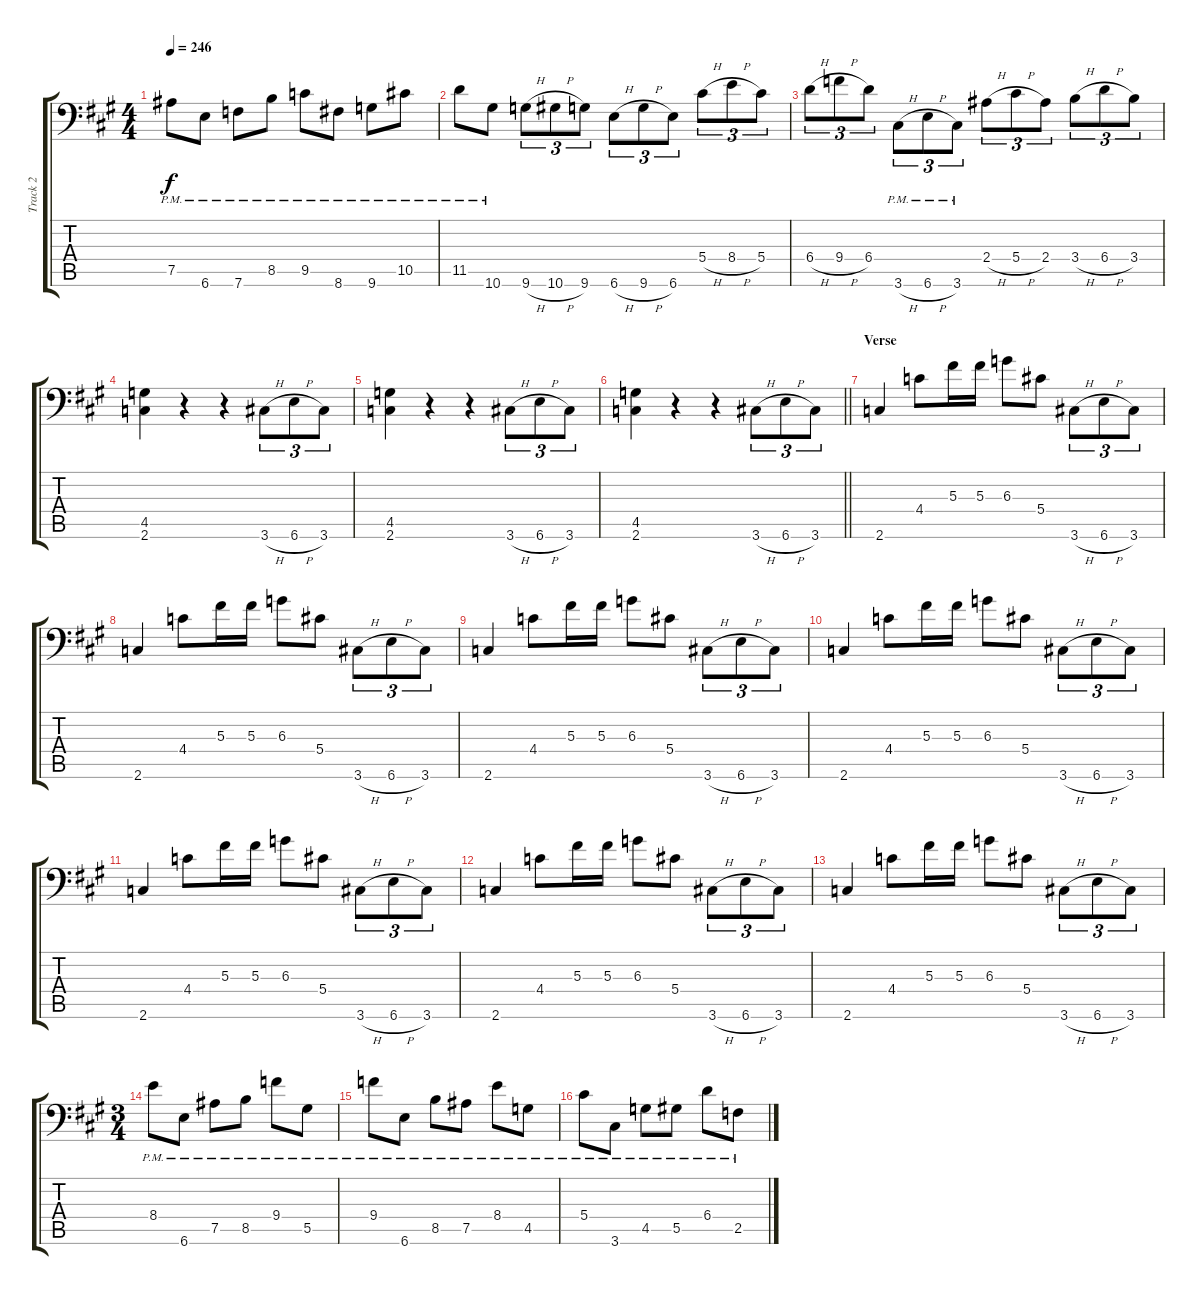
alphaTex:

\track ("Track 2" "Track 2") {instrument distortionguitar}
\staff {score tabs}
\tuning (Bb3 F3 Db3 Ab2 Eb2 Bb1) {hide}
\ts (4 4)
\tempo 246
\clef f4
\ks f#minor
7.5{pm}.8{dy f} 6.6{pm}.8 7.6{pm}.8 8.5{pm}.8 9.5{pm}.8 8.6{pm}.8 9.6{pm}.8 10.5{pm}.8 |
11.5{pm}.8 10.6{pm}.8 9.6{h}.8{tu (3 2)} 10.6{h}.8{tu (3 2)} 9.6.8{tu (3 2)} 6.6{h}.8{tu (3 2)} 9.6{h}.8{tu (3 2)} 6.6.8{tu (3 2)} 5.4{h}.8{tu (3 2)} 8.4{h}.8{tu (3 2)} 5.4.8{tu (3 2)} |
6.4{h}.8{tu (3 2)} 9.4{h}.8{tu (3 2)} 6.4.8{tu (3 2)} 3.6{h pm}.8{tu (3 2)} 6.6{h pm}.8{tu (3 2)} 3.6{pm}.8{tu (3 2)} 2.4{h}.8{tu (3 2)} 5.4{h}.8{tu (3 2)} 2.4.8{tu (3 2)} 3.4{h}.8{tu (3 2)} 6.4{h}.8{tu (3 2)} 3.4.8{tu (3 2)} |
(4.5 2.6).4 r.4 r.4 3.6{h}.8{tu (3 2)} 6.6{h}.8{tu (3 2)} 3.6.8{tu (3 2)} |
(4.5 2.6).4 r.4 r.4 3.6{h}.8{tu (3 2)} 6.6{h}.8{tu (3 2)} 3.6.8{tu (3 2)} |
\barLineRight lightlight
(4.5 2.6).4 r.4 r.4 3.6{h}.8{tu (3 2)} 6.6{h}.8{tu (3 2)} 3.6.8{tu (3 2)} |
\section ("" "Verse")
2.6.4 4.4.8 5.3.16 5.3.16 6.3.8 5.4.8 3.6{h}.8{tu (3 2)} 6.6{h}.8{tu (3 2)} 3.6.8{tu (3 2)} |
2.6.4 4.4.8 5.3.16 5.3.16 6.3.8 5.4.8 3.6{h}.8{tu (3 2)} 6.6{h}.8{tu (3 2)} 3.6.8{tu (3 2)} |
2.6.4 4.4.8 5.3.16 5.3.16 6.3.8 5.4.8 3.6{h}.8{tu (3 2)} 6.6{h}.8{tu (3 2)} 3.6.8{tu (3 2)} |
2.6.4 4.4.8 5.3.16 5.3.16 6.3.8 5.4.8 3.6{h}.8{tu (3 2)} 6.6{h}.8{tu (3 2)} 3.6.8{tu (3 2)} |
2.6.4 4.4.8 5.3.16 5.3.16 6.3.8 5.4.8 3.6{h}.8{tu (3 2)} 6.6{h}.8{tu (3 2)} 3.6.8{tu (3 2)} |
2.6.4 4.4.8 5.3.16 5.3.16 6.3.8 5.4.8 3.6{h}.8{tu (3 2)} 6.6{h}.8{tu (3 2)} 3.6.8{tu (3 2)} |
2.6.4 4.4.8 5.3.16 5.3.16 6.3.8 5.4.8 3.6{h}.8{tu (3 2)} 6.6{h}.8{tu (3 2)} 3.6.8{tu (3 2)} |
\ts (3 4)
8.4{pm}.8 6.6{pm}.8 7.5{pm}.8 8.5{pm}.8 9.4{pm}.8 5.5{pm}.8 |
9.4{pm}.8 6.6{pm}.8 8.5{pm}.8 7.5{pm}.8 8.4{pm}.8 4.5{pm}.8 |
5.4{pm}.8 3.6{pm}.8 4.5{pm}.8 5.5{pm}.8 6.4{pm}.8 2.5{pm}.8
